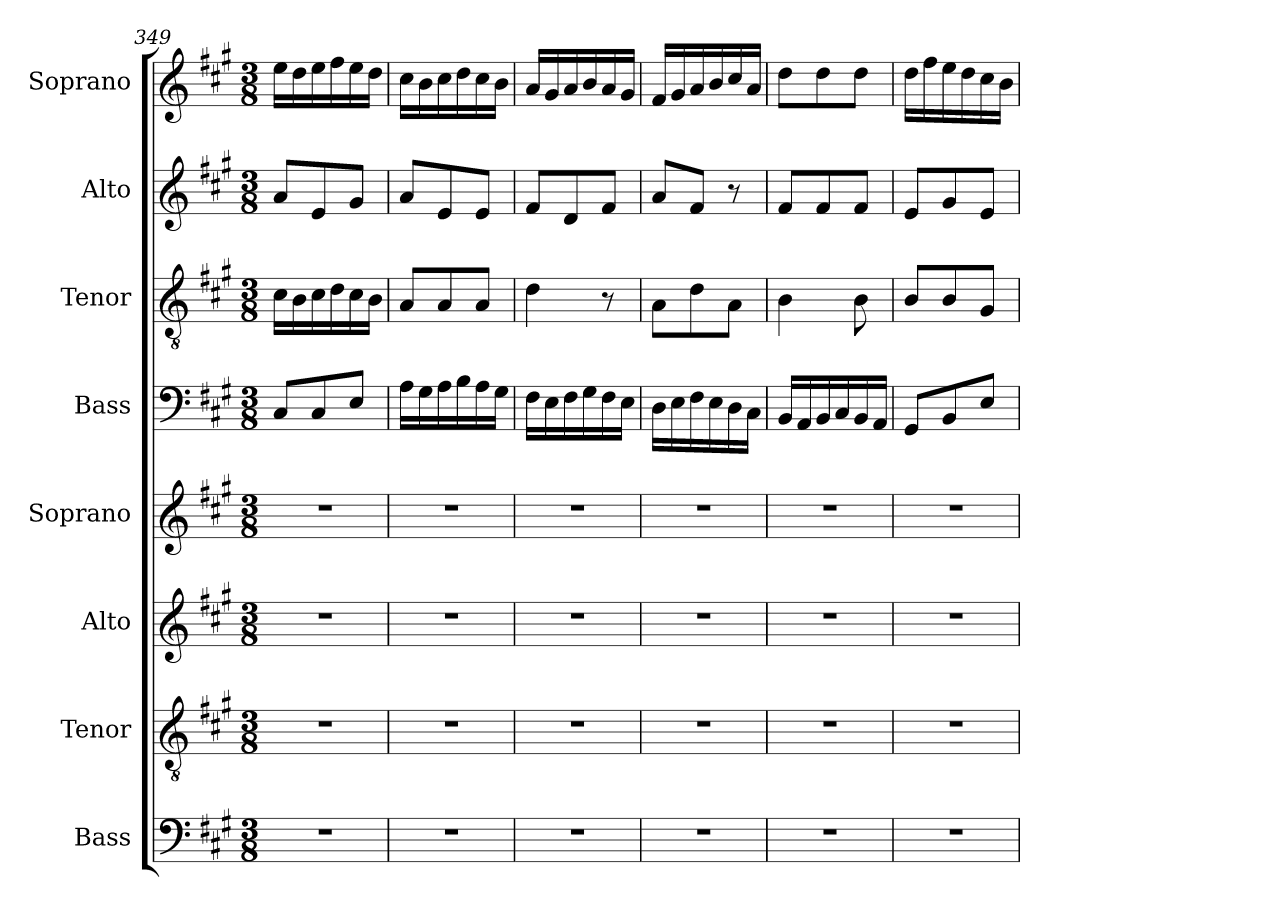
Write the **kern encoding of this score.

**kern	**kern	**kern	**kern	**kern	**kern	**kern	**kern
*part8	*part7	*part6	*part5	*part4	*part3	*part2	*part1
*staff8	*staff7	*staff6	*staff5	*staff4	*staff3	*staff2	*staff1
*I"Bass	*I"Tenor	*I"Alto	*I"Soprano	*I"Bass	*I"Tenor	*I"Alto	*I"Soprano
*clefF4	*clefGv2	*clefG2	*clefG2	*clefF4	*clefGv2	*clefG2	*clefG2
*k[f#c#g#]	*k[f#c#g#]	*k[f#c#g#]	*k[f#c#g#]	*k[f#c#g#]	*k[f#c#g#]	*k[f#c#g#]	*k[f#c#g#]
*A:	*A:	*A:	*A:	*A:	*A:	*A:	*A:
*M3/8	*M3/8	*M3/8	*M3/8	*M3/8	*M3/8	*M3/8	*M3/8
=349	=349	=349	=349	=349	=349	=349	=349
4.r	4.r	4.r	4.r	8C#/L	16c#\LL	8a/L	16ee\LL
.	.	.	.	.	16B\	.	16dd\
.	.	.	.	8C#/	16c#\	8e/	16ee\
.	.	.	.	.	16d\	.	16ff#\
.	.	.	.	8E/J	16c#\	8g#/J	16ee\
.	.	.	.	.	16B\JJ	.	16dd\JJ
=350	=350	=350	=350	=350	=350	=350	=350
4.r	4.r	4.r	4.r	16A\LL	8A/L	8a/L	16cc#\LL
.	.	.	.	16G#\	.	.	16b\
.	.	.	.	16A\	8A/	8e/	16cc#\
.	.	.	.	16B\	.	.	16dd\
.	.	.	.	16A\	8A/J	8e/J	16cc#\
.	.	.	.	16G#\JJ	.	.	16b\JJ
=351	=351	=351	=351	=351	=351	=351	=351
4.r	4.r	4.r	4.r	16F#\LL	4d\	8f#/L	16a/LL
.	.	.	.	16E\	.	.	16g#/
.	.	.	.	16F#\	.	8d/	16a/
.	.	.	.	16G#\	.	.	16b/
.	.	.	.	16F#\	8r	8f#/J	16a/
.	.	.	.	16E\JJ	.	.	16g#/JJ
=352	=352	=352	=352	=352	=352	=352	=352
4.r	4.r	4.r	4.r	16D\LL	8A\L	8a/L	16f#/LL
.	.	.	.	16E\	.	.	16g#/
.	.	.	.	16F#\	8d\	8f#/J	16a/
.	.	.	.	16E\	.	.	16b/
.	.	.	.	16D\	8A\J	8r	16cc#/
.	.	.	.	16C#\JJ	.	.	16a/JJ
!!LO:LB:g=z
=353	=353	=353	=353	=353	=353	=353	=353
4.r	4.r	4.r	4.r	16BB/LL	4B\	8f#/L	8dd\L
.	.	.	.	16AA/	.	.	.
.	.	.	.	16BB/	.	8f#/	8dd\
.	.	.	.	16C#/	.	.	.
.	.	.	.	16BB/	8B\	8f#/J	8dd\J
.	.	.	.	16AA/JJ	.	.	.
=354	=354	=354	=354	=354	=354	=354	=354
4.r	4.r	4.r	4.r	8GG#/L	8B/L	8e/L	16dd\LL
.	.	.	.	.	.	.	16ff#\
.	.	.	.	8BB/	8B/	8g#/	16ee\
.	.	.	.	.	.	.	16dd\
.	.	.	.	8E/J	8G#/J	8e/J	16cc#\
.	.	.	.	.	.	.	16b\JJ
=	=	=	=	=	=	=	=
*-	*-	*-	*-	*-	*-	*-	*-
